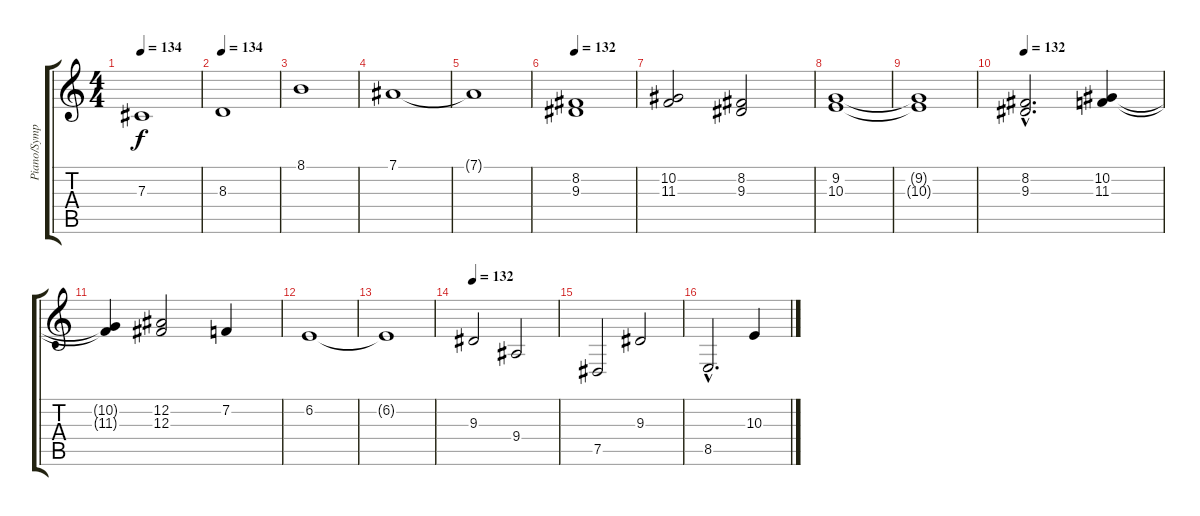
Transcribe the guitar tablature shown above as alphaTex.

\track ("Piano/Symphony" "Piano/Symp") {instrument electricgrandpiano}
\staff {score tabs}
\tuning (Eb4 Bb3 Gb3 Db3 Ab2 Eb2) {hide}
\ts (4 4)
\tempo 134
\clef g2
\ks c
7.3.1{dy f} |
\tempo 134
8.3.1{instrument stringensemble1} |
8.1.1 |
7.1.1 |
7.1{t}.1 |
\tempo 132
(8.2 9.3).1{instrument stringensemble1} |
(10.2 11.3).2 (8.2 9.3).2 |
(9.2 10.3).1 |
(9.2{t} 10.3{t}).1 |
\tempo 132
(8.2{hac} 9.3{hac}).2{d instrument stringensemble1} (10.2 11.3).4 |
(10.2{t} 11.3{t}).4 (12.2 12.3).2 7.2.4 |
6.2.1 |
6.2{t}.1 |
\tempo 132
9.3.2{instrument stringensemble1} 9.4.2 |
7.5.2 9.3.2 |
8.5{hac}.2{d} 10.3.4
